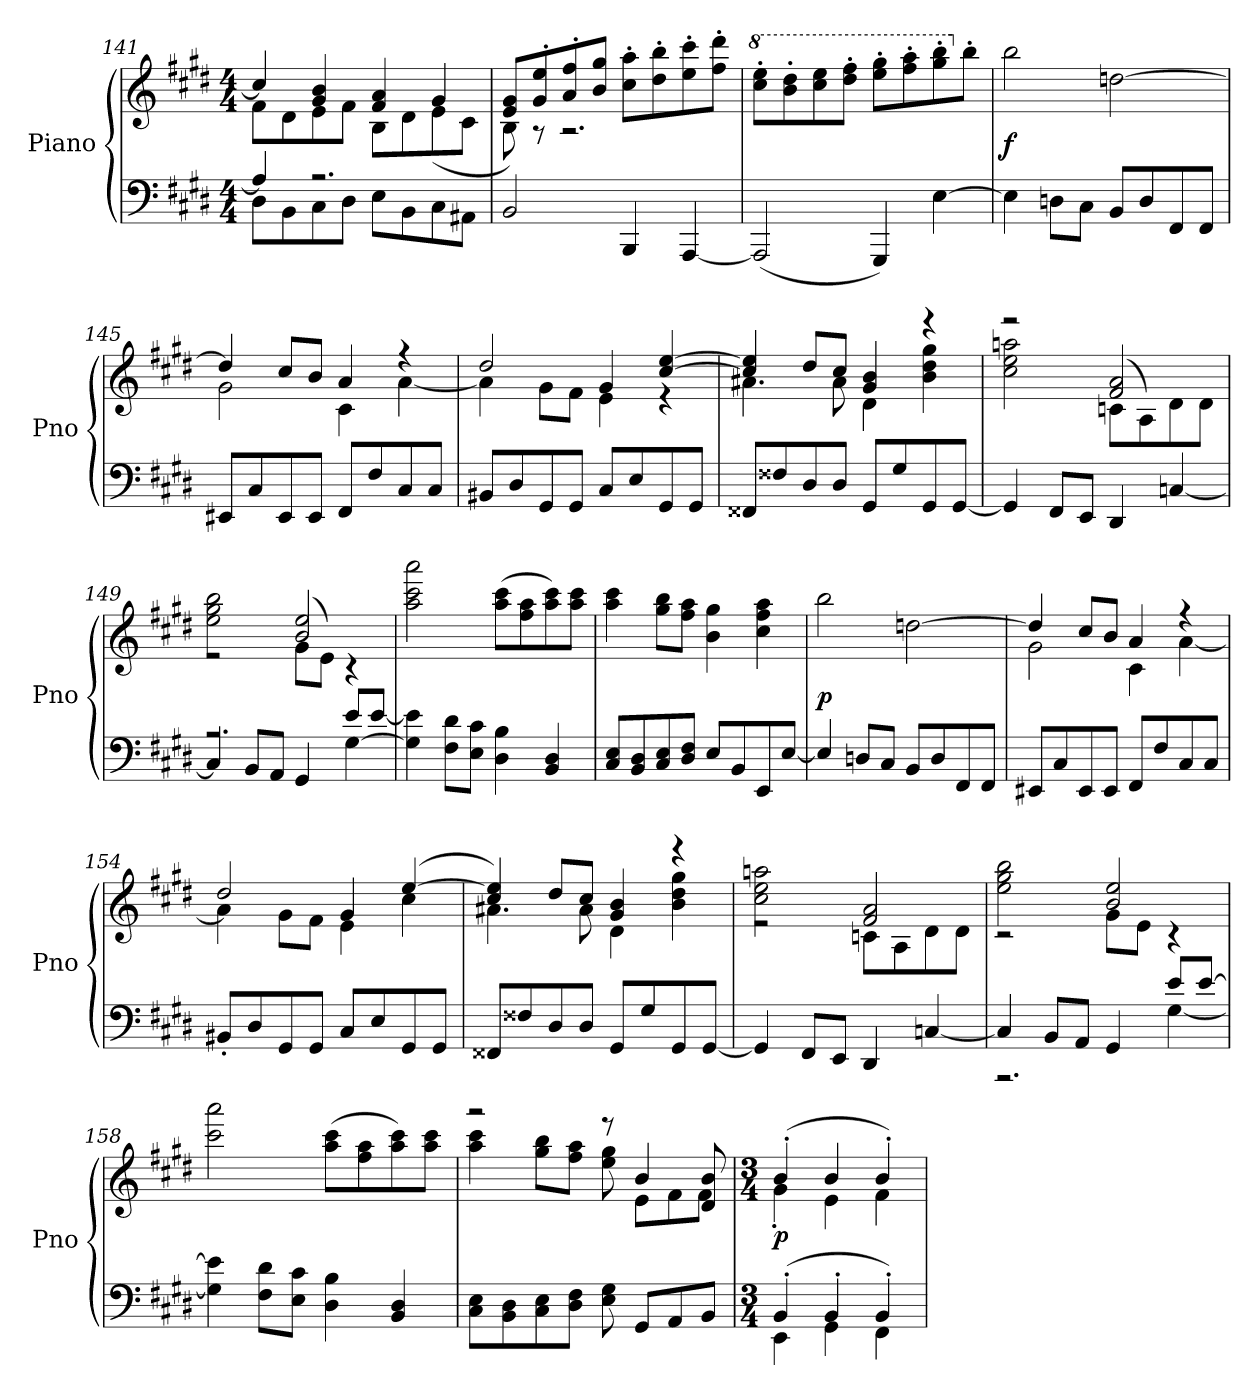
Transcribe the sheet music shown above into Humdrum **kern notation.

**kern	**kern	**dynam
*part1	*part1	*part1
*staff2	*staff1	*staff1/2
*I"Piano	*	*
*I'Pno	*	*
*clefF4	*clefG2	*
*k[f#c#g#d#]	*k[f#c#g#d#]	*
*E:	*E:	*
*M4/4	*M4/4	*
=141	=141	=141
*^	*^	*
4A/]	8D#\L	4cc#/]	8f#\L	.
.	8BB\	.	8d#\	.
2.r	8C#\	4g#/ 4b/	8e\	.
.	8D#\J	.	8f#\J	.
.	8E\L	4f#/ 4a/	8B\L	.
.	8BB\	.	8d#\	.
.	8C#\	4g#/	(8e\	.
.	8AA#X\J	.	8c#\J	.
*v	*v	*	*	*
=142	=142	=142	=142
2BB/	8e/ 8g#/L)	8B\	.
.	8g#'/ 8ee'/	8r	.
.	8a'/ 8ff#'/	2.r	.
.	8b/ 8gg#/J	.	.
4BBB/	8cc#'\ 8aa'\L	.	.
.	8dd#'\ 8bb'\	.	.
[4AAA/	8ee'\ 8ccc#'\	.	.
.	8ff#'\ 8ddd#'\J	.	.
*	*v	*v	*
=143	=143	=143
*	*8va	*
(2AAA/]	8ccc#'\ 8eee'\L	.
.	8bb'\ 8ddd#'\	.
.	8ccc#\ 8eee\	.
.	8ddd#'\ 8fff#'\J	.
4GGG#/)	8eee'\ 8ggg#'\L	.
.	8fff#'\ 8aaa'\	.
[4E\	8ggg#'\ 8bbb'\	.
*	*X8va	*
.	8bb'\J	.
=144	=144	=144
4E\]	2bb\	f
8Dn\L	.	.
8C#\J	.	.
8BB/L	[2ddn\	.
8D/	.	.
8FF#/	.	.
8FF#/J	.	.
=145	=145	=145
*	*^	*
8EE#X/L	4dd/]	2g#\	.
8C#/	.	.	.
8EE#/	8cc#/L	.	.
8EE#/J	8b/J	.	.
8FF#/L	4a/	4c#\	.
8F#/	.	.	.
8C#/	4r	[4a\	.
8C#/J	.	.	.
=146	=146	=146	=146
8BB#X/L	2dd#/	4a\]	.
8D#/	.	.	.
8GG#/	.	8g#\L	.
8GG#/J	.	8f#\J	.
8C#/L	4g#/	4e\	.
8E/	.	.	.
8GG#/	[4cc#/ [4ee/	4r	.
8GG#/J	.	.	.
=147	=147	=147	=147
8FF##X/L	4cc#]/ 4ee]/	4.a#X\	.
8F##X/	.	.	.
8D#/	8dd#/L	.	.
8D#/J	8cc#/J	8a#\	.
8GG#/L	4g#/ 4b/	4d#\	.
8G#/	.	.	.
8GG#/	4r	4b\ 4dd#\ 4gg#\	.
[8GG#/J	.	.	.
=148	=148	=148	=148
4GG#/]	2r	2cc#\ 2ee\ 2aan\	.
8FF#/L	.	.	.
8EE/J	.	.	.
4DD#/	(2f#/ 2a/	8cn\L	.
.	.	8A\)	.
[4Cn/	.	8d#\	.
.	.	8d#\J	.
=149	=149	=149	=149
*^	*	*	*
2.r	4C/]	2ee\ 2gg#\ 2bb\	2r	.
.	8BB/L	.	.	.
.	8AA/J	.	.	.
.	4GG#/	(2b/ 2ee/	8g#\L	.
.	.	.	8e\J)	.
[4G#\	8e/L	.	4r	.
.	[8e/J	.	.	.
*v	*v	*	*	*
*	*v	*v	*
=150	=150	=150
4G#]\ 4e]\	2aa\ 2ccc#\ 2aaa\	.
8F#\ 8d#\L	.	.
8E\ 8c#\J	.	.
4D#\ 4B\	(8aa\ 8ccc#\L	.
.	8ff#\ 8aa\	.
4BB/ 4D#/	8aa\ 8ccc#\)	.
.	8aa\ 8ccc#\J	.
=151	=151	=151
8C#/ 8E/L	4aa\ 4ccc#\	.
8BB/ 8D#/	.	.
8C#/ 8E/	8gg#\ 8bb\L	.
8D#/ 8F#/J	8ff#\ 8aa\J	.
8E/L	4b\ 4gg#\	.
8BB/	.	.
8EE/	4cc#\ 4ff#\ 4aa\	.
[8E/J	.	.
=152	=152	=152
4E/]	2bb\	p
8Dn/L	.	.
8C#/J	.	.
8BB/L	[2ddn\	.
8D/	.	.
8FF#/	.	.
8FF#/J	.	.
=153	=153	=153
*	*^	*
8EE#X/L	4dd/]	2g#\	.
8C#/	.	.	.
8EE#/	8cc#/L	.	.
8EE#/J	8b/J	.	.
8FF#/L	4a/	4c#\	.
8F#/	.	.	.
8C#/	4r	[4a\	.
8C#/J	.	.	.
=154	=154	=154	=154
8BB#X'/L	2dd#/	4a\]	.
8D#/	.	.	.
8GG#/	.	8g#\L	.
8GG#/J	.	8f#\J	.
8C#/L	4g#/	4e\	.
8E/	.	.	.
8GG#/	([4ee/	4cc#\	.
8GG#/J	.	.	.
=155	=155	=155	=155
8FF##X/L	4cc#/ 4ee]/)	4.a#X\	.
8F##X/	.	.	.
8D#/	8dd#/L	.	.
8D#/J	8cc#/J	8a#\	.
8GG#/L	4g#/ 4b/	4d#\	.
8G#/	.	.	.
8GG#/	4r	4b\ 4dd#\ 4gg#\	.
[8GG#/J	.	.	.
=156	=156	=156	=156
4GG#/]	2cc#\ 2ee\ 2aan\	2r	.
8FF#/L	.	.	.
8EE/J	.	.	.
4DD#/	2f#/ 2a/	8cn\L	.
.	.	8A\	.
[4Cn/	.	8d#\	.
.	.	8d#\J	.
=157	=157	=157	=157
*^	*	*	*
4C/]	2.r	2ee\ 2gg#\ 2bb\	2r	.
8BB/L	.	.	.	.
8AA/J	.	.	.	.
4GG#/	.	2b/ 2ee/	8g#\L	.
.	.	.	8e\J	.
8e/L	[4G#\	.	4r	.
[8e/J	.	.	.	.
*v	*v	*	*	*
*	*v	*v	*
=158	=158	=158
4G#]\ 4e]\	2ccc#\ 2aaa\	.
8F#\ 8d#\L	.	.
8E\ 8c#\J	.	.
4D#\ 4B\	(8aa\ 8ccc#\L	.
.	8ff#\ 8aa\	.
4BB/ 4D#/	8aa\ 8ccc#\)	.
.	8aa\ 8ccc#\J	.
=159	=159	=159
*	*^	*
8C#\ 8E\L	2r	4aa\ 4ccc#\	.
8BB\ 8D#\	.	.	.
8C#\ 8E\	.	8gg#\ 8bb\L	.
8D#\ 8F#\J	.	8ff#\ 8aa\J	.
8E\ 8G#\	8r	8ee\ 8gg#\	.
8GG#/L	4b/	8e\L	.
8AA/	.	8f#\	.
8BB/J	8d#/ 8b/	8f#\J	.
=160	=160	=160	=160
*M3/4	*M3/4	*	*
*^	*	*	*
(4BB'/	4EE\	(4b'/	4g#'\	p
4BB'/	4GG#\	4b/	4e\	.
4BB'/)	4FF#\	4b'/)	4f#\	.
*v	*v	*	*	*
*	*v	*v	*
=	=	=
*-	*-	*-
